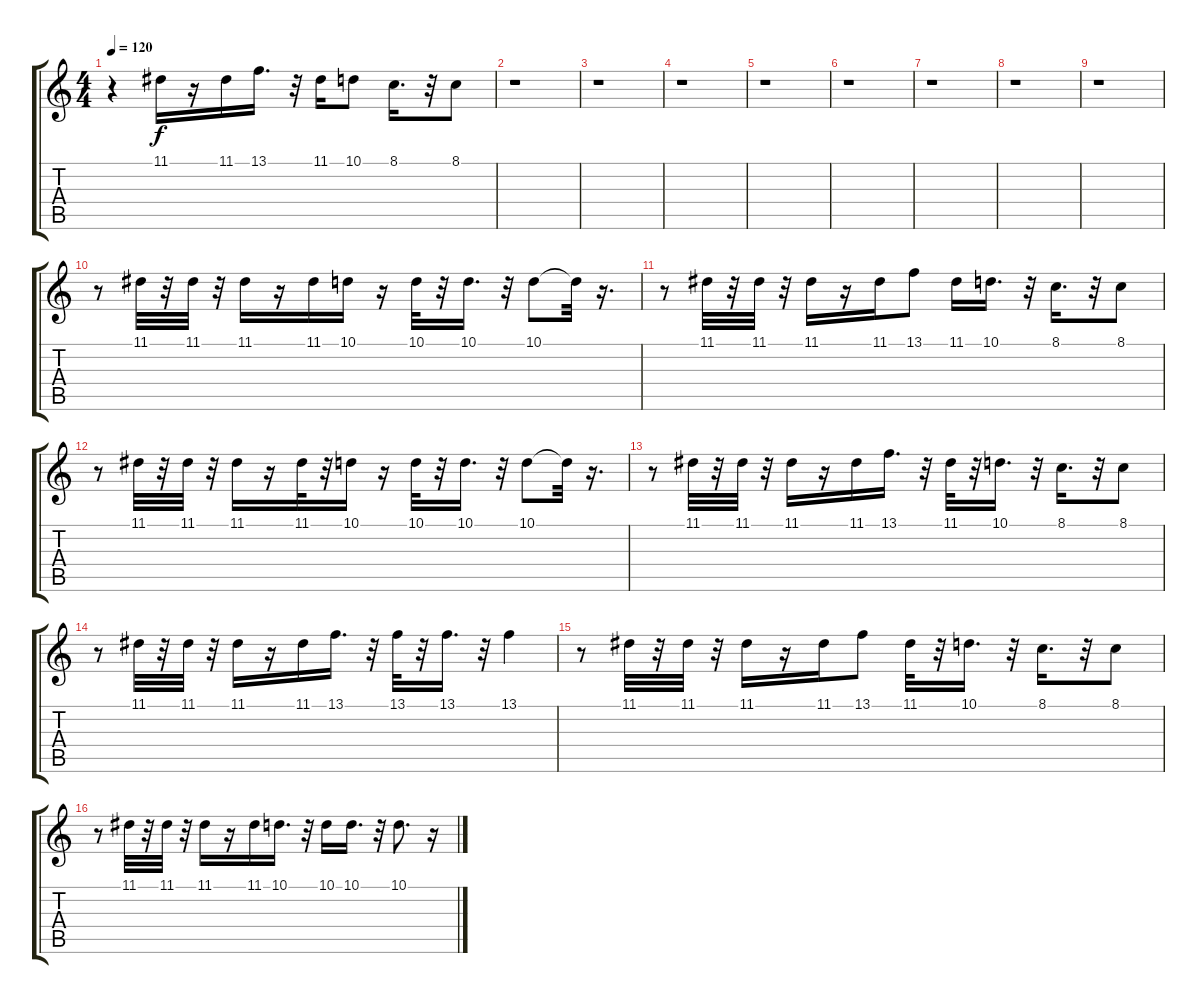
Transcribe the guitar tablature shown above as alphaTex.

\track "" {instrument fx4atmosphere}
\staff {score tabs}
\tuning (E4 B3 G3 D3 A2 E2) {hide}
\ts (4 4)
\tempo 120
\clef g2
\ks c
r.4{dy f} 11.1.16 r.16 11.1.16 13.1.16{d} r.32 11.1.16 10.1.8 8.1.16{d} r.32 8.1.8 |
r.1 |
r.1 |
r.1 |
r.1 |
r.1 |
r.1 |
r.1 |
r.1 |
r.8 11.1.32 r.32 11.1.32 r.32 11.1.16 r.16 11.1.16 10.1.16 r.16 10.1.32 r.32 10.1.16{d} r.32 10.1.8 10.1{t}.32 r.16{d} |
r.8 11.1.32 r.32 11.1.32 r.32 11.1.16 r.16 11.1.16 13.1.8 11.1.16 10.1.16{d} r.32 8.1.16{d} r.32 8.1.8 |
r.8 11.1.32 r.32 11.1.32 r.32 11.1.16 r.16 11.1.32 r.32 10.1.16 r.16 10.1.32 r.32 10.1.16{d} r.32 10.1.8 10.1{t}.32 r.16{d} |
r.8 11.1.32 r.32 11.1.32 r.32 11.1.16 r.16 11.1.16 13.1.16{d} r.32 11.1.32 r.32 10.1.16{d} r.32 8.1.16{d} r.32 8.1.8 |
r.8 11.1.32 r.32 11.1.32 r.32 11.1.16 r.16 11.1.16 13.1.16{d} r.32 13.1.32 r.32 13.1.16{d} r.32 13.1.4 |
r.8 11.1.32 r.32 11.1.32 r.32 11.1.16 r.16 11.1.16 13.1.8 11.1.32 r.32 10.1.16{d} r.32 8.1.16{d} r.32 8.1.8 |
r.8 11.1.32 r.32 11.1.32 r.32 11.1.16 r.16 11.1.16 10.1.16{d} r.32 10.1.16 10.1.16{d} r.32 10.1.8{d} r.16
